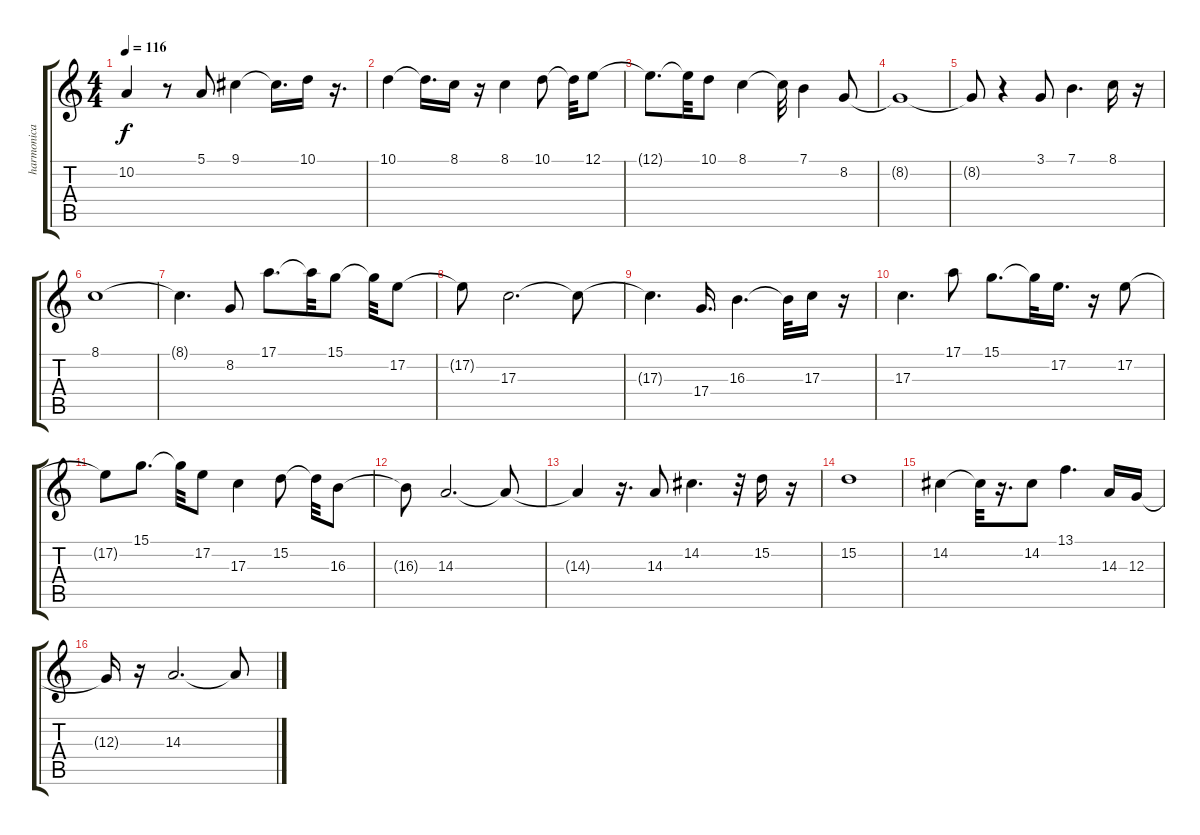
\track ("harmonica" "harmonica") {instrument harmonica}
\staff {score tabs}
\tuning (E4 B3 G3 D3 A2 E2) {hide}
\ts (4 4)
\tempo 116
\clef g2
\ks c
10.2{t}.4{dy f} r.8 5.1.8 9.1.4 9.1{t}.16{d} 10.1.16 r.16{d} |
10.1.4 10.1{t}.16{d} 8.1.16 r.16 8.1.4 10.1.8 10.1{t}.32 12.1.8 |
12.1{t}.8{d} 12.1{t}.32 10.1.8 8.1.4 8.1{t}.32 7.1.4 8.2.8 |
8.2{t}.1 |
8.2{t}.8 r.4 3.1.8 7.1.4{d} 8.1.16 r.16 |
8.1.1 |
8.1{t}.4{d} 8.2.8 17.1.8{d} 17.1{t}.32 15.1.8 15.1{t}.32 17.2.8 |
17.2{t}.8 17.3.2{d} 17.3{t}.8 |
17.3{t}.4{d} 17.4.16{d} 16.3.4{d} 16.3{t}.32 17.3.16 r.16 |
17.3.4{d} 17.1.8 15.1.8{d} 15.1{t}.32 17.2.16{d} r.16 17.2.8 |
17.2{t}.8 15.1.8{d} 15.1{t}.32 17.2.8 17.3.4 15.2.8 15.2{t}.32 16.3.8 |
16.3{t}.8 14.3.2{d} 14.3{t}.8 |
14.3{t}.4 r.16{d} 14.3.8 14.2.4{d} r.32 15.2.16 r.16 |
15.2.1 |
14.2.4 14.2{t}.32 r.16{d} 14.2.8 13.1.4{d} 14.3.16 12.3.16 |
12.3{t}.16 r.16 14.3.2{d} 14.3{t}.8
